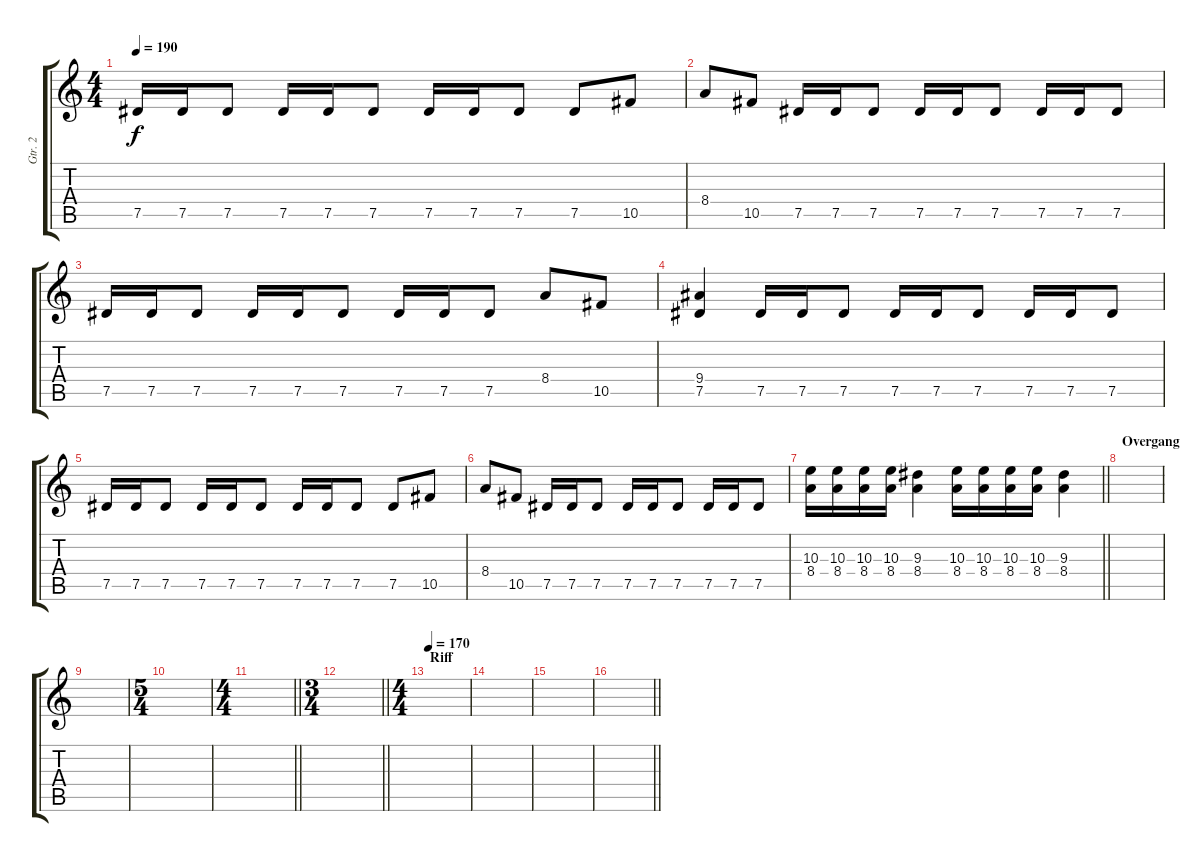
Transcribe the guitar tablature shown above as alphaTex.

\track ("Gtr. 2" "Gtr. 2") {instrument distortionguitar}
\staff {score tabs}
\tuning (Eb4 Bb3 Gb3 Db3 Ab2 Eb2) {hide}
\ts (4 4)
\tempo 190
\clef g2
\ks c
7.5.16{dy f} 7.5.16 7.5.8 7.5.16 7.5.16 7.5.8 7.5.16 7.5.16 7.5.8 7.5.8 10.5.8 |
8.4.8 10.5.8 7.5.16 7.5.16 7.5.8 7.5.16 7.5.16 7.5.8 7.5.16 7.5.16 7.5.8 |
7.5.16 7.5.16 7.5.8 7.5.16 7.5.16 7.5.8 7.5.16 7.5.16 7.5.8 8.4.8 10.5.8 |
(9.4 7.5).4 7.5.16 7.5.16 7.5.8 7.5.16 7.5.16 7.5.8 7.5.16 7.5.16 7.5.8 |
7.5.16 7.5.16 7.5.8 7.5.16 7.5.16 7.5.8 7.5.16 7.5.16 7.5.8 7.5.8 10.5.8 |
8.4.8 10.5.8 7.5.16 7.5.16 7.5.8 7.5.16 7.5.16 7.5.8 7.5.16 7.5.16 7.5.8 |
\barLineRight lightlight
(10.3 8.4).16 (10.3 8.4).16 (10.3 8.4).16 (10.3 8.4).16 (9.3 8.4).4 (10.3 8.4).16 (10.3 8.4).16 (10.3 8.4).16 (10.3 8.4).16 (9.3 8.4).4 |
\section ("" "Overgang")
|
|
\ts (5 4)
|
\ts (4 4)
\barLineRight lightlight
|
\ts (3 4)
\barLineRight lightlight
|
\ts (4 4)
\section ("" "Riff")
\tempo 170
|
|
|
\barLineRight lightlight
